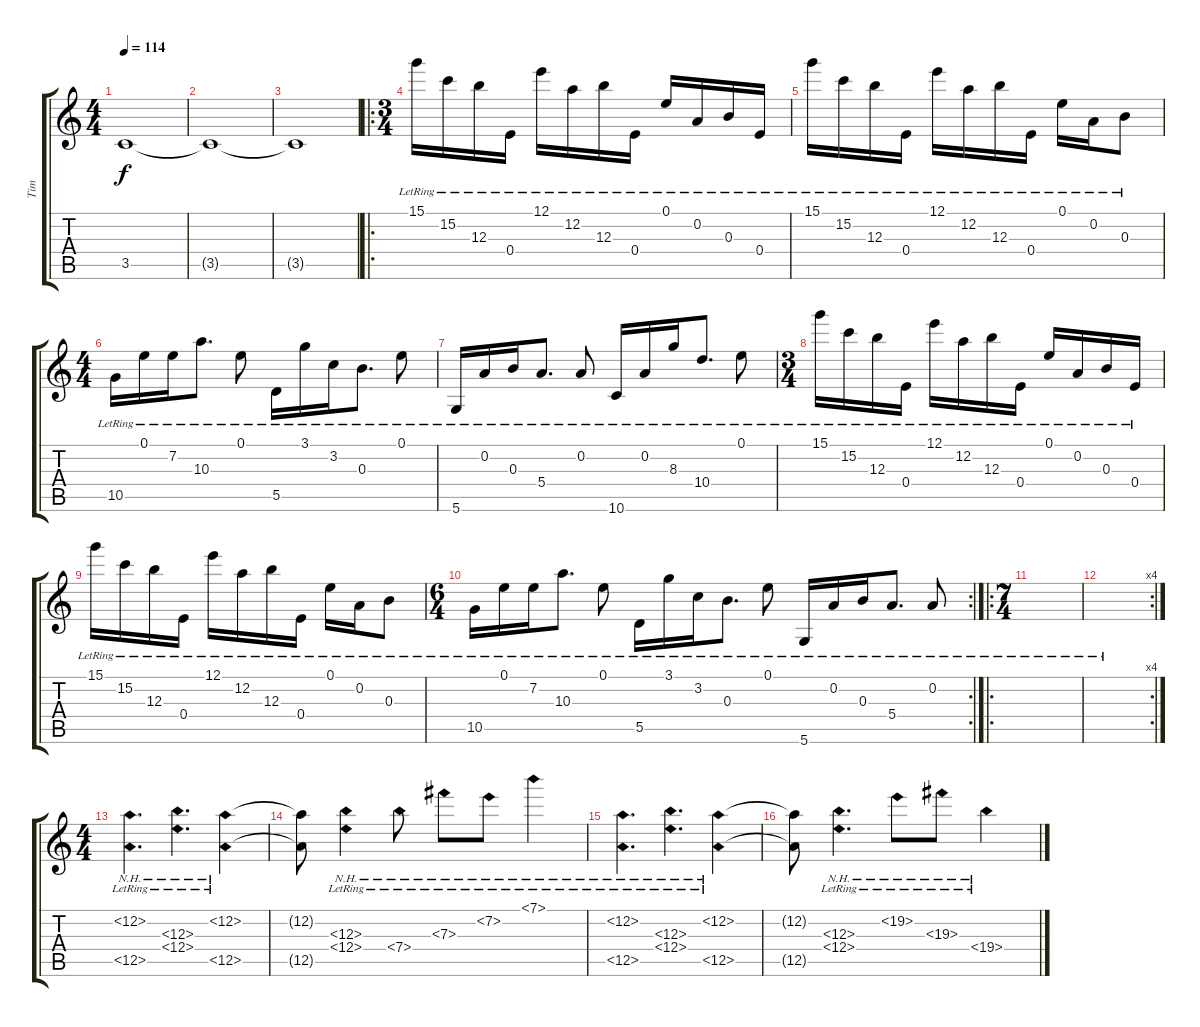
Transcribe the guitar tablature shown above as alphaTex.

\track ("Tim" "Tim") {instrument electricguitarclean}
\staff {score tabs}
\tuning (E4 A3 B3 E3 A2 D2) {hide}
\ts (4 4)
\tempo 114
\clef g2
\ks c
3.5{t}.1{dy f} |
3.5{t}.1 |
3.5{t}.1 |
\ro
\ts (3 4)
15.1{lr}.16 15.2{lr}.16 12.3{lr}.16 0.4{lr}.16 12.1{lr}.16 12.2{lr}.16 12.3{lr}.16 0.4{lr}.16 0.1{lr}.16 0.2{lr}.16 0.3{lr}.16 0.4{lr}.16 |
15.1{lr}.16 15.2{lr}.16 12.3{lr}.16 0.4{lr}.16 12.1{lr}.16 12.2{lr}.16 12.3{lr}.16 0.4{lr}.16 0.1{lr}.16 0.2{lr}.16 0.3{lr}.8 |
\ts (4 4)
10.5{lr}.16 0.1{lr}.16 7.2{lr}.16 10.3{lr}.8{d} 0.1{lr}.8 5.5{lr}.16 3.1{lr}.16 3.2{lr}.16 0.3{lr}.8{d} 0.1{lr}.8 |
5.6{lr}.16 0.2{lr}.16 0.3{lr}.16 5.4{lr}.8{d} 0.2{lr}.8 10.6{lr}.16 0.2{lr}.16 8.3{lr}.16 10.4{lr}.8{d} 0.1{lr}.8 |
\ts (3 4)
15.1{lr}.16 15.2{lr}.16 12.3{lr}.16 0.4{lr}.16 12.1{lr}.16 12.2{lr}.16 12.3{lr}.16 0.4{lr}.16 0.1{lr}.16 0.2{lr}.16 0.3{lr}.16 0.4{lr}.16 |
15.1{lr}.16 15.2{lr}.16 12.3{lr}.16 0.4{lr}.16 12.1{lr}.16 12.2{lr}.16 12.3{lr}.16 0.4{lr}.16 0.1{lr}.16 0.2{lr}.16 0.3{lr}.8 |
\rc 2
\ts (6 4)
10.5{lr}.16 0.1{lr}.16 7.2{lr}.16 10.3{lr}.8{d} 0.1{lr}.8 5.5{lr}.16 3.1{lr}.16 3.2{lr}.16 0.3{lr}.8{d} 0.1{lr}.8 5.6{lr}.16 0.2{lr}.16 0.3{lr}.16 5.4{lr}.8{d} 0.2{lr}.8 |
\ro
\ts (7 4)
|
\rc 4
|
\ts (4 4)
(12.2{nh lr} 12.5{nh lr}).4{d} (12.3{nh lr} 12.4{nh lr}).4{d} (12.2{nh lr} 12.5{nh lr}).4 |
(12.2{t} 12.5{t}).8 (12.3{nh lr} 12.4{nh lr}).4 7.4{nh lr}.8 7.3{nh lr}.8 7.2{nh lr}.8 7.1{nh lr}.4 |
(12.2{nh lr} 12.5{nh lr}).4{d} (12.3{nh lr} 12.4{nh lr}).4{d} (12.2{nh lr} 12.5{nh lr}).4 |
(12.2{t} 12.5{t}).8 (12.3{nh lr} 12.4{nh lr}).4{d} 19.2{nh lr}.8 19.3{nh lr}.8 19.4{nh lr}.4
